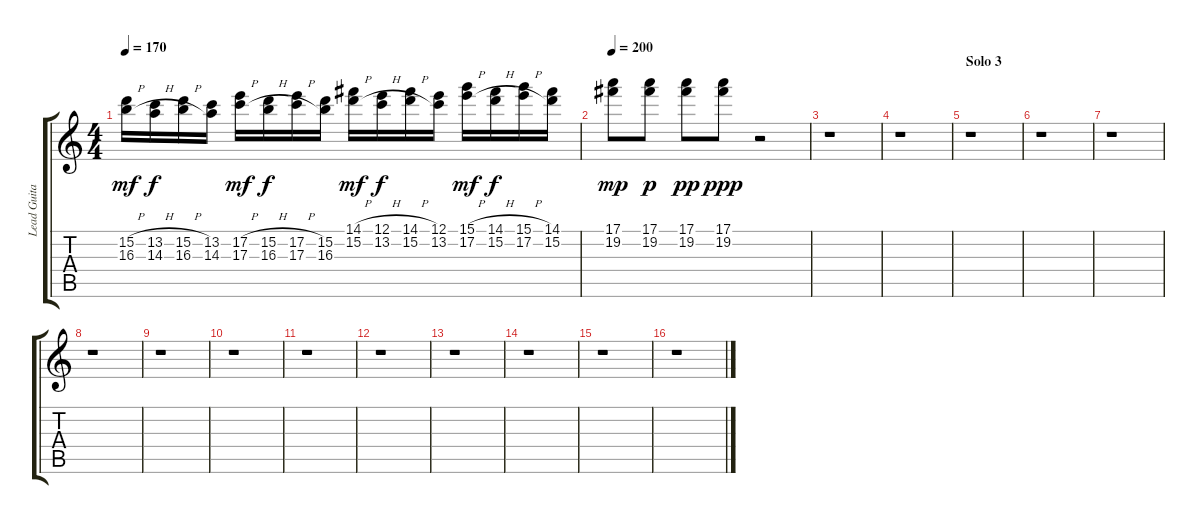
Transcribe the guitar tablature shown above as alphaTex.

\track ("Lead Guitar (Li)" "Lead Guita") {instrument distortionguitar}
\staff {score tabs}
\tuning (E4 B3 G3 D3 A2 E2) {hide}
\ts (4 4)
\tempo 170
\clef g2
\ks c
(15.2{h} 16.3{h}).16{dy mf} (13.2{h} 14.3{h}).16{dy f} (15.2{h} 16.3{h}).16 (13.2 14.3).16 (17.2{h} 17.3{h}).16{dy mf} (15.2{h} 16.3{h}).16{dy f} (17.2{h} 17.3{h}).16 (15.2 16.3).16 (14.1{h} 15.2{h}).16{dy mf} (12.1{h} 13.2{h}).16{dy f} (14.1{h} 15.2{h}).16 (12.1 13.2).16 (15.1{h} 17.2{h}).16{dy mf} (14.1{h} 15.2{h}).16{dy f} (15.1{h} 17.2{h}).16 (14.1 15.2).16 |
\tempo 200
(17.1 19.2).8{dy mp} (17.1 19.2).8{dy p} (17.1 19.2).8{dy pp} (17.1 19.2).8{dy ppp} r.2 |
r.1 |
r.1 |
\section ("" "Solo 3")
r.1 |
r.1 |
r.1 |
r.1 |
r.1 |
r.1 |
r.1 |
r.1 |
r.1 |
r.1 |
r.1 |
r.1
